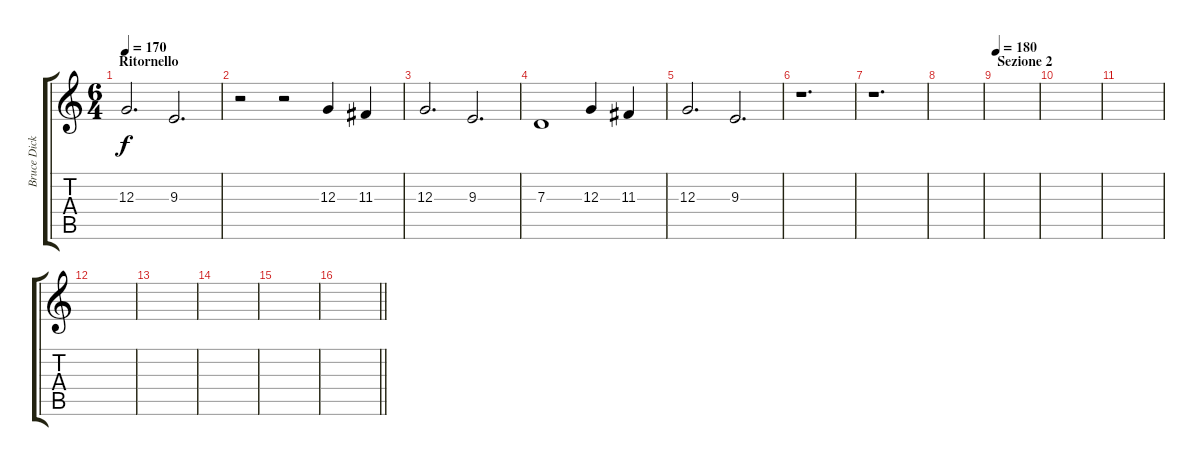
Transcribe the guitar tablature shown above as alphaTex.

\track ("Bruce Dickinson" "Bruce Dick") {instrument bassoon}
\staff {score tabs}
\tuning (E4 B3 G3 D3 A2 E2) {hide}
\ts (6 4)
\section ("" "Ritornello")
\tempo 170
\clef g2
\ks c
12.3.2{d dy f} 9.3.2{d} |
r.2 r.2 12.3.4 11.3.4 |
12.3.2{d} 9.3.2{d} |
7.3.1 12.3.4 11.3.4 |
12.3.2{d} 9.3.2{d} |
r.1{d} |
r.1{d} |
|
\section ("" "Sezione 2")
\tempo 180
|
|
|
|
|
|
|
\barLineRight lightlight
